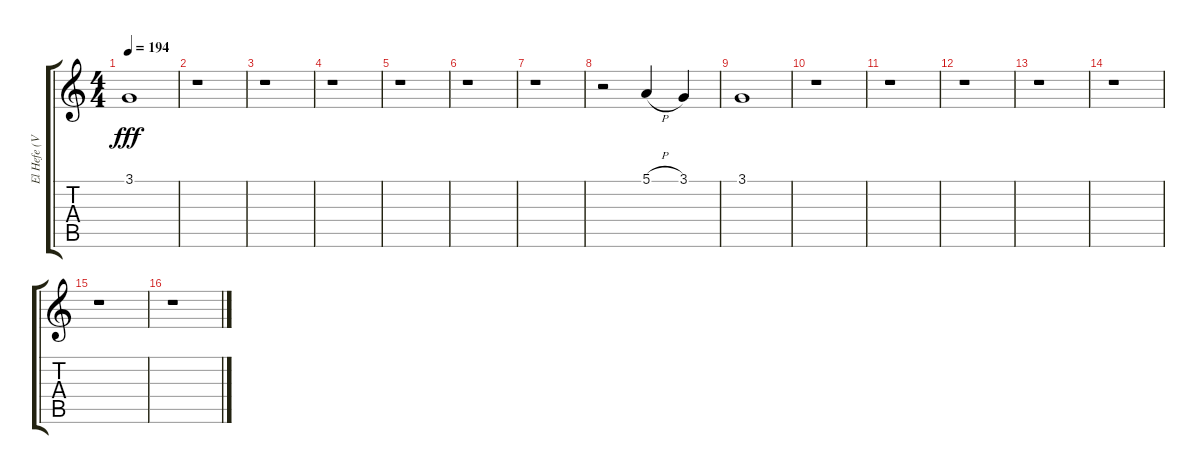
\track ("El Hefe (Vocals)" "El Hefe (V") {instrument lead1square}
\staff {score tabs}
\tuning (E4 B3 G3 D3 A2 E2) {hide}
\ts (4 4)
\tempo 194
\clef g2
\ks c
3.1.1{dy fff} |
r.1 |
r.1 |
r.1 |
r.1 |
r.1 |
r.1 |
r.2 5.1{h}.4 3.1.4 |
3.1.1 |
r.1 |
r.1 |
r.1 |
r.1 |
r.1 |
r.1 |
r.1
